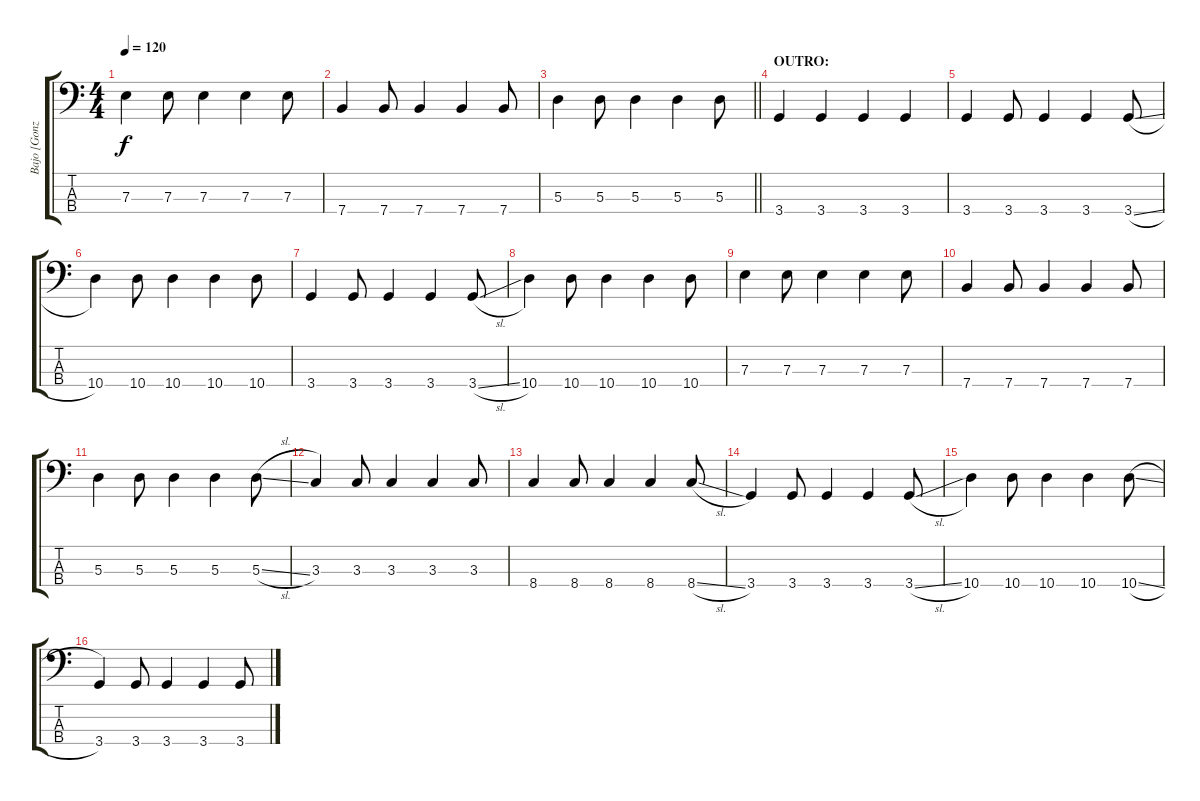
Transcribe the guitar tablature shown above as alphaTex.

\track ("Bajo [Gonzalo López]" "Bajo [Gonz") {instrument electricbasspick}
\staff {score tabs}
\tuning (G2 D2 A1 E1) {hide}
\ts (4 4)
\tempo 120
\clef f4
\ks c
7.3.4{dy f} 7.3.8 7.3.4 7.3.4 7.3.8 |
7.4.4 7.4.8 7.4.4 7.4.4 7.4.8 |
\barLineRight lightlight
5.3.4 5.3.8 5.3.4 5.3.4 5.3.8 |
\section ("" "OUTRO: ")
3.4.4 3.4.4 3.4.4 3.4.4 |
3.4.4 3.4.8 3.4.4 3.4.4 3.4{sl}.8 |
10.4.4 10.4.8 10.4.4 10.4.4 10.4.8 |
3.4.4 3.4.8 3.4.4 3.4.4 3.4{sl}.8 |
10.4.4 10.4.8 10.4.4 10.4.4 10.4.8 |
7.3.4 7.3.8 7.3.4 7.3.4 7.3.8 |
7.4.4 7.4.8 7.4.4 7.4.4 7.4.8 |
5.3.4 5.3.8 5.3.4 5.3.4 5.3{sl}.8 |
3.3.4 3.3.8 3.3.4 3.3.4 3.3.8 |
8.4.4 8.4.8 8.4.4 8.4.4 8.4{sl}.8 |
3.4.4 3.4.8 3.4.4 3.4.4 3.4{sl}.8 |
10.4.4 10.4.8 10.4.4 10.4.4 10.4{sl}.8 |
3.4.4 3.4.8 3.4.4 3.4.4 3.4{sl}.8
